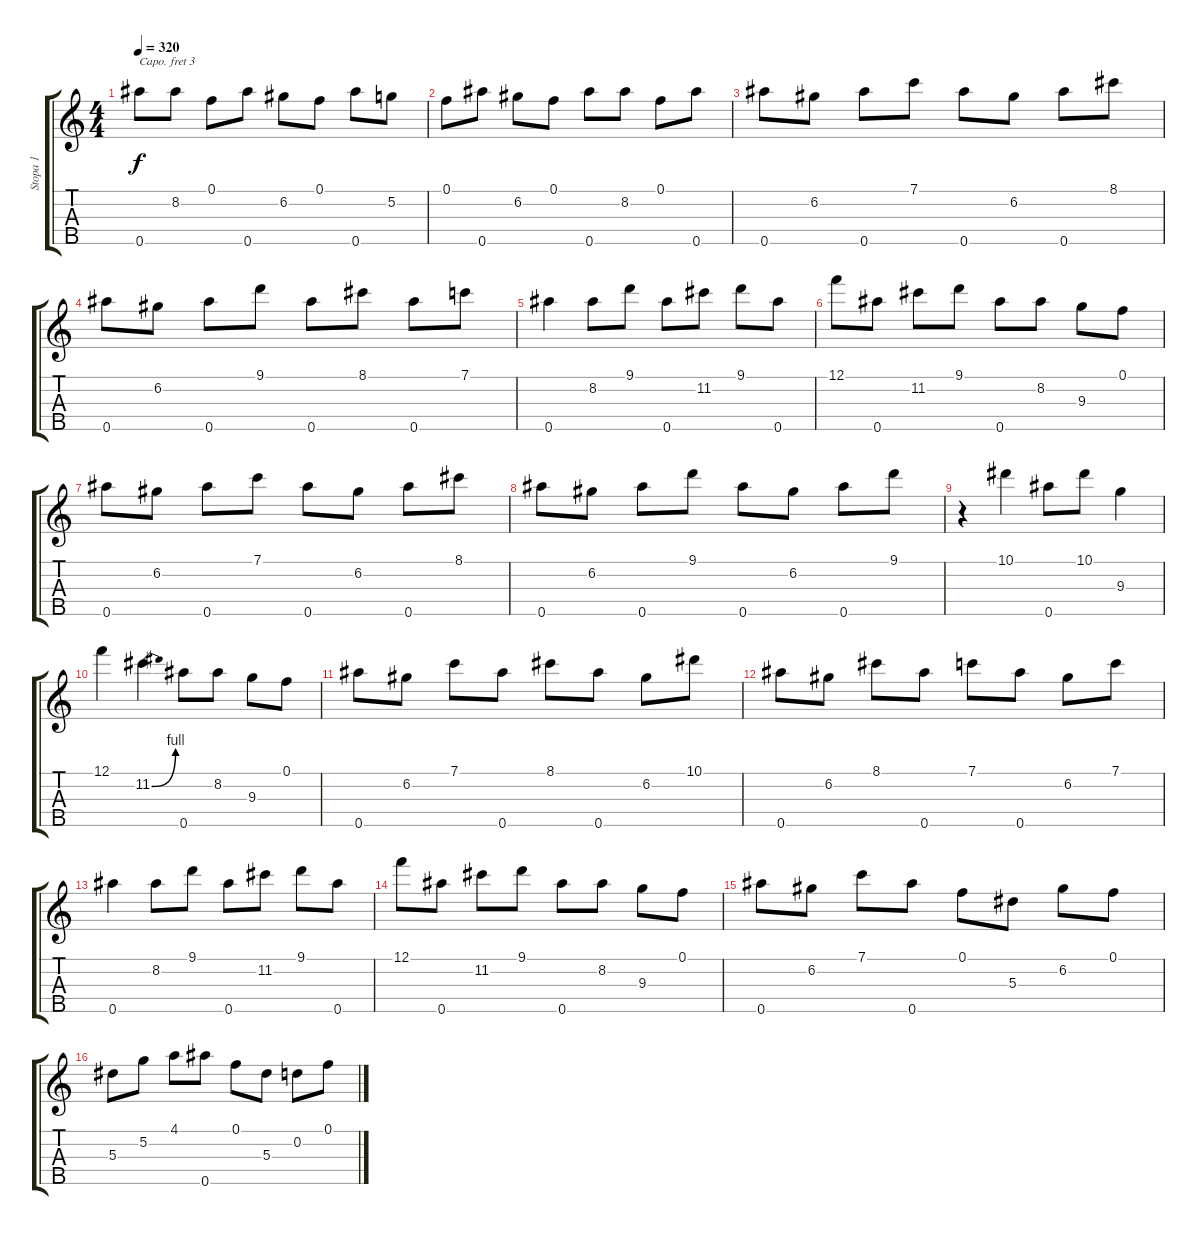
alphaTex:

\track ("Stopa 1" "Stopa 1") {instrument banjo}
\staff {score tabs}
\capo 3
\tuning (D4 B3 G3 D3 G4) {hide}
\displaytranspose 12
\ts (4 4)
\tempo 320
\clef g2
\ks c
0.5.8{dy f} 8.2.8 0.1.8 0.5.8 6.2.8 0.1.8 0.5.8 5.2.8 |
0.1.8 0.5.8 6.2.8 0.1.8 0.5.8 8.2.8 0.1.8 0.5.8 |
0.5.8 6.2.8 0.5.8 7.1.8 0.5.8 6.2.8 0.5.8 8.1.8 |
0.5.8 6.2.8 0.5.8 9.1.8 0.5.8 8.1.8 0.5.8 7.1.8 |
0.5.4 8.2.8 9.1.8 0.5.8 11.2.8 9.1.8 0.5.8 |
12.1.8 0.5.8 11.2.8 9.1.8 0.5.8 8.2.8 9.3.8 0.1.8 |
0.5.8 6.2.8 0.5.8 7.1.8 0.5.8 6.2.8 0.5.8 8.1.8 |
0.5.8 6.2.8 0.5.8 9.1.8 0.5.8 6.2.8 0.5.8 9.1.8 |
r.4 10.1.4 0.5.8 10.1.8 9.3.4 |
12.1.4 11.2{be (bend 0 0 60 4)}.4 0.5.8 8.2.8 9.3.8 0.1.8 |
0.5.8 6.2.8 7.1.8 0.5.8 8.1.8 0.5.8 6.2.8 10.1.8 |
0.5.8 6.2.8 8.1.8 0.5.8 7.1.8 0.5.8 6.2.8 7.1.8 |
0.5.4 8.2.8 9.1.8 0.5.8 11.2.8 9.1.8 0.5.8 |
12.1.8 0.5.8 11.2.8 9.1.8 0.5.8 8.2.8 9.3.8 0.1.8 |
0.5.8 6.2.8 7.1.8 0.5.8 0.1.8 5.3.8 6.2.8 0.1.8 |
5.3.8 5.2.8 4.1.8 0.5.8 0.1.8 5.3.8 0.2.8 0.1.8
